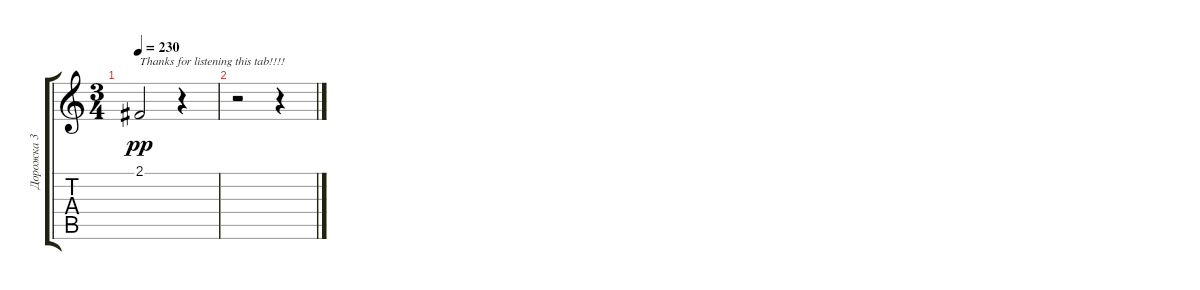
\track ("Дорожка 3" "Дорожка 3") {instrument tenorsax}
\staff {score tabs}
\tuning (E4 B3 G3 D3 A2 E2) {hide}
\ts (3 4)
\tempo 230
\clef g2
\ks c
2.1.2{txt "Thanks for listening this tab!!!!" dy pp} r.4 |
r.2 r.4
